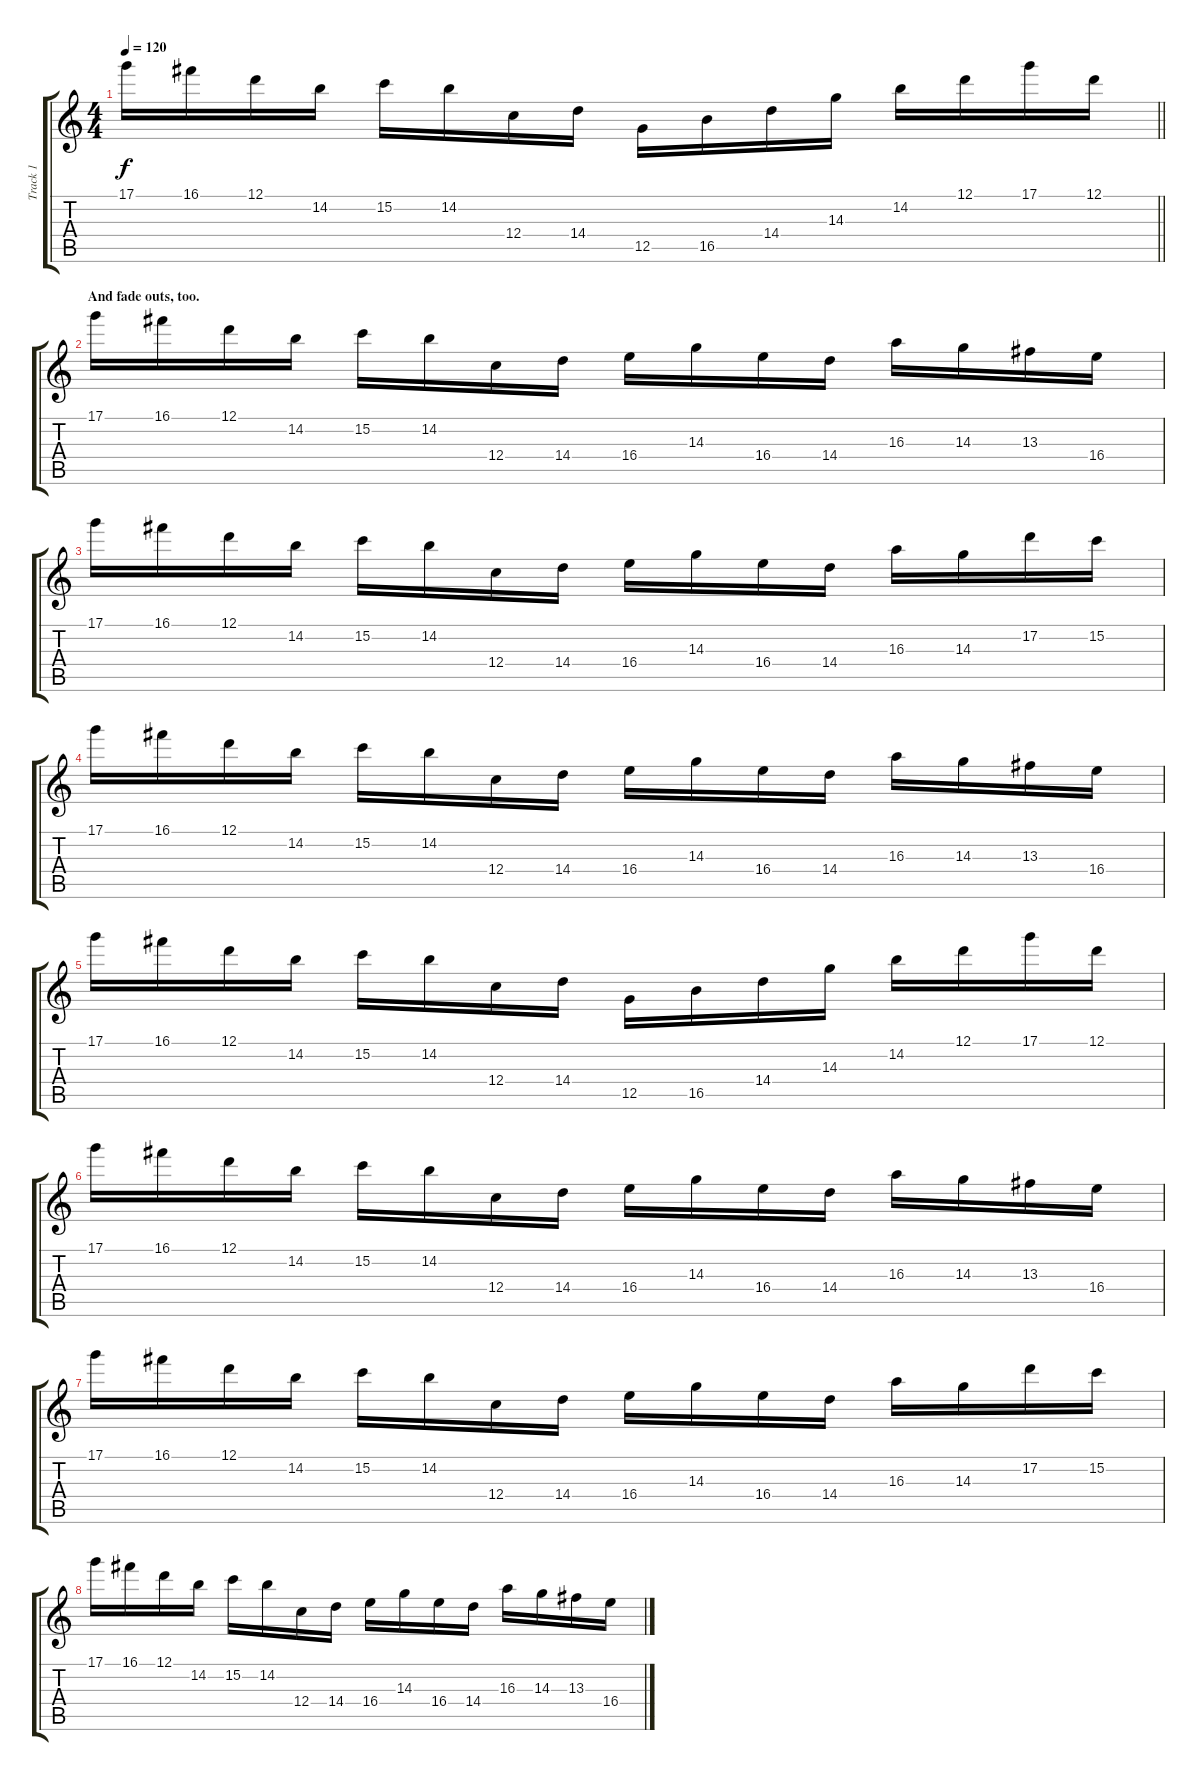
\track ("Track 1" "Track 1") {instrument distortionguitar}
\staff {score tabs}
\tuning (D4 A3 F3 C3 G2 B1) {hide}
\ts (4 4)
\tempo 120
\clef g2
\barLineRight lightlight
\ks c
17.1.16{dy f} 16.1.16 12.1.16 14.2.16 15.2.16 14.2.16 12.4.16 14.4.16 12.5.16 16.5.16 14.4.16 14.3.16 14.2.16 12.1.16 17.1.16 12.1.16 |
\section ("" "And fade outs, too.")
17.1.16 16.1.16 12.1.16 14.2.16 15.2.16 14.2.16 12.4.16 14.4.16 16.4.16 14.3.16 16.4.16 14.4.16 16.3.16 14.3.16 13.3.16 16.4.16 |
17.1.16 16.1.16 12.1.16 14.2.16 15.2.16 14.2.16 12.4.16 14.4.16 16.4.16 14.3.16 16.4.16 14.4.16 16.3.16 14.3.16 17.2.16 15.2.16 |
17.1.16 16.1.16 12.1.16 14.2.16 15.2.16 14.2.16 12.4.16 14.4.16 16.4.16 14.3.16 16.4.16 14.4.16 16.3.16 14.3.16 13.3.16 16.4.16 |
17.1.16 16.1.16 12.1.16 14.2.16 15.2.16 14.2.16 12.4.16 14.4.16 12.5.16 16.5.16 14.4.16 14.3.16 14.2.16 12.1.16 17.1.16 12.1.16 |
17.1.16 16.1.16 12.1.16 14.2.16 15.2.16 14.2.16 12.4.16 14.4.16 16.4.16 14.3.16 16.4.16 14.4.16 16.3.16 14.3.16 13.3.16 16.4.16 |
17.1.16 16.1.16 12.1.16 14.2.16 15.2.16 14.2.16 12.4.16 14.4.16 16.4.16 14.3.16 16.4.16 14.4.16 16.3.16 14.3.16 17.2.16 15.2.16 |
17.1.16 16.1.16 12.1.16 14.2.16 15.2.16 14.2.16 12.4.16 14.4.16 16.4.16 14.3.16 16.4.16 14.4.16 16.3.16 14.3.16 13.3.16 16.4.16
